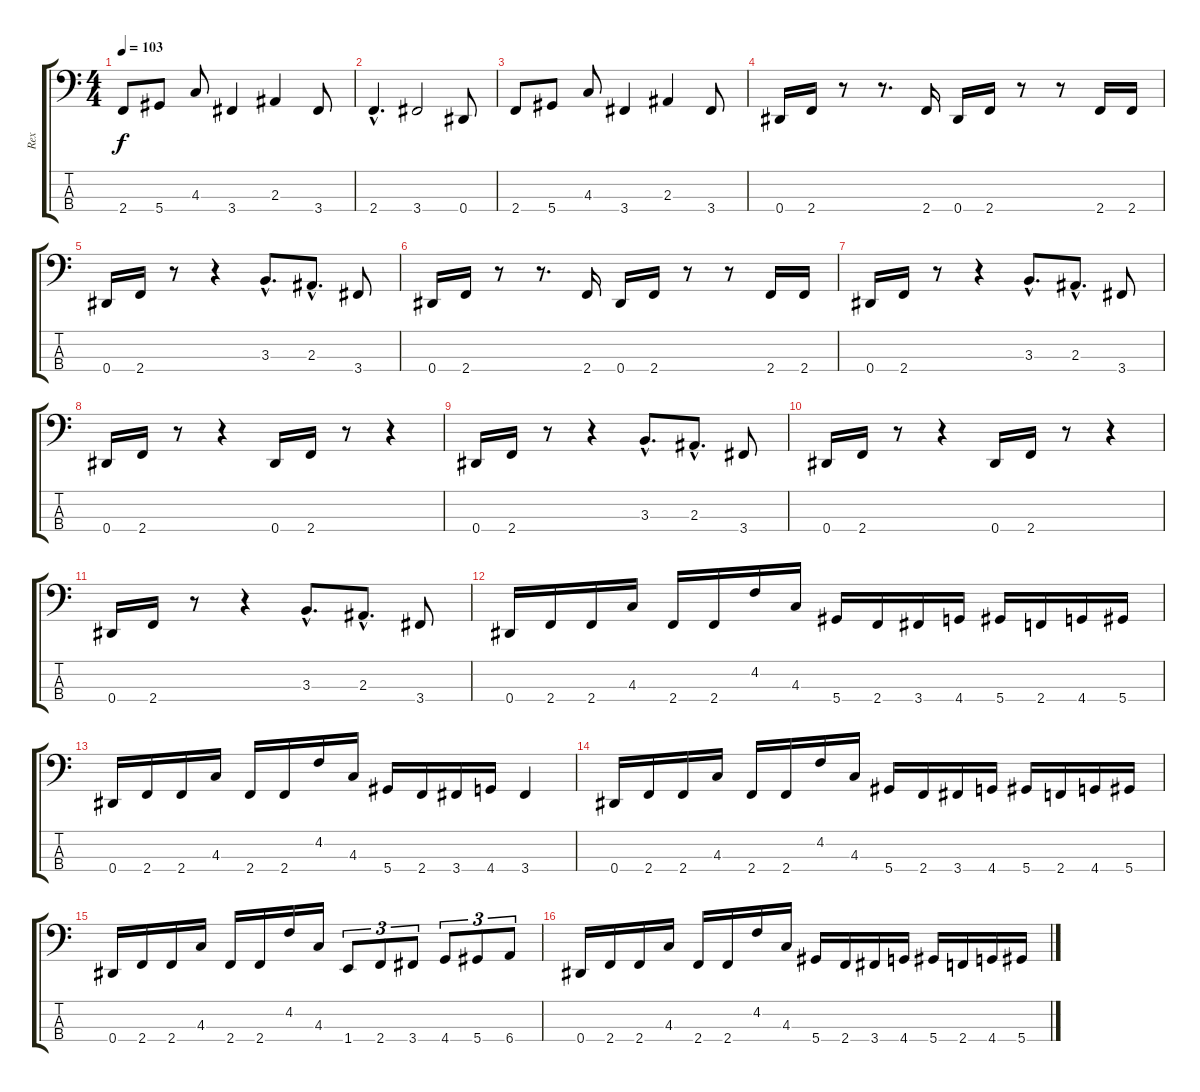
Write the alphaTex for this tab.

\track ("Rex" "Rex") {instrument electricbasspick}
\staff {score tabs}
\tuning (Gb2 Db2 Ab1 Eb1) {hide}
\ts (4 4)
\tempo 103
\clef f4
\ks c
2.4.8{dy f} 5.4.8 4.3.8 3.4.4 2.3.4 3.4.8 |
2.4{hac}.4{d} 3.4.2 0.4.8 |
2.4.8 5.4.8 4.3.8 3.4.4 2.3.4 3.4.8 |
0.4.16 2.4.16 r.8 r.8{d} 2.4.16 0.4.16 2.4.16 r.8 r.8 2.4.16 2.4.16 |
0.4.16 2.4.16 r.8 r.4 3.3{hac}.8{d} 2.3{hac}.8{d} 3.4.8 |
0.4.16 2.4.16 r.8 r.8{d} 2.4.16 0.4.16 2.4.16 r.8 r.8 2.4.16 2.4.16 |
0.4.16 2.4.16 r.8 r.4 3.3{hac}.8{d} 2.3{hac}.8{d} 3.4.8 |
0.4.16 2.4.16 r.8 r.4 0.4.16 2.4.16 r.8 r.4 |
0.4.16 2.4.16 r.8 r.4 3.3{hac}.8{d} 2.3{hac}.8{d} 3.4.8 |
0.4.16 2.4.16 r.8 r.4 0.4.16 2.4.16 r.8 r.4 |
0.4.16 2.4.16 r.8 r.4 3.3{hac}.8{d} 2.3{hac}.8{d} 3.4.8 |
0.4.16 2.4.16 2.4.16 4.3.16 2.4.16 2.4.16 4.2.16 4.3.16 5.4.16 2.4.16 3.4.16 4.4.16 5.4.16 2.4.16 4.4.16 5.4.16 |
0.4.16 2.4.16 2.4.16 4.3.16 2.4.16 2.4.16 4.2.16 4.3.16 5.4.16 2.4.16 3.4.16 4.4.16 3.4.4 |
0.4.16 2.4.16 2.4.16 4.3.16 2.4.16 2.4.16 4.2.16 4.3.16 5.4.16 2.4.16 3.4.16 4.4.16 5.4.16 2.4.16 4.4.16 5.4.16 |
0.4.16 2.4.16 2.4.16 4.3.16 2.4.16 2.4.16 4.2.16 4.3.16 1.4.8{tu (3 2)} 2.4.8{tu (3 2)} 3.4.8{tu (3 2)} 4.4.8{tu (3 2)} 5.4.8{tu (3 2)} 6.4.8{tu (3 2)} |
0.4.16 2.4.16 2.4.16 4.3.16 2.4.16 2.4.16 4.2.16 4.3.16 5.4.16 2.4.16 3.4.16 4.4.16 5.4.16 2.4.16 4.4.16 5.4.16
